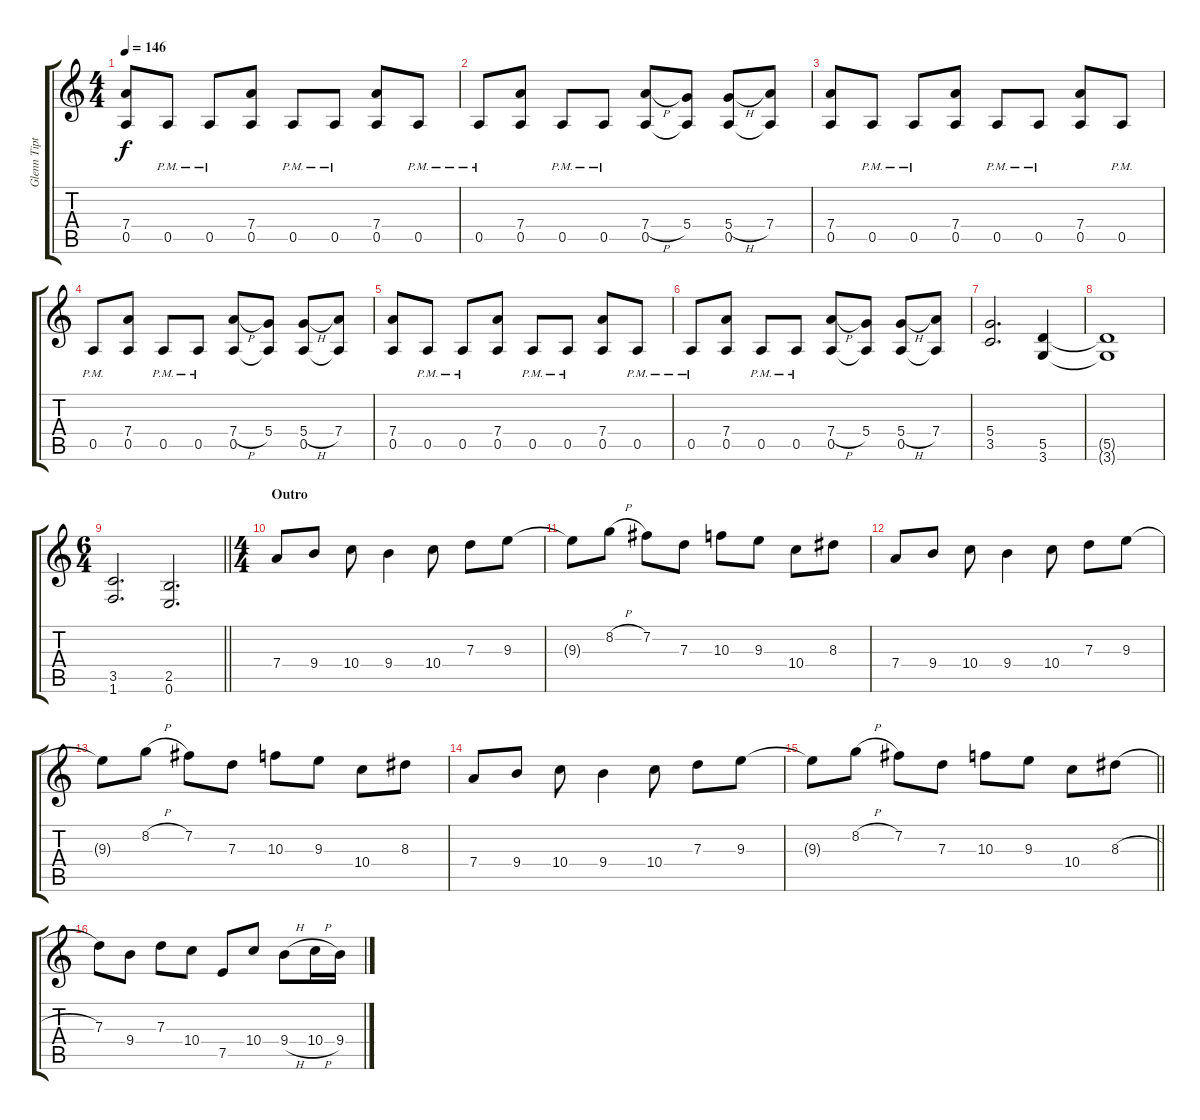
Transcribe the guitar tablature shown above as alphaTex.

\track ("Glenn Tipton" "Glenn Tipt") {instrument overdrivenguitar}
\staff {score tabs}
\tuning (E4 B3 G3 D3 A2 E2) {hide}
\ts (4 4)
\tempo 146
\clef g2
\ks c
(7.4 0.5).8{dy f} 0.5{pm}.8 0.5{pm}.8 (7.4 0.5).8 0.5{pm}.8 0.5{pm}.8 (7.4 0.5).8 0.5{pm}.8 |
0.5{pm}.8 (7.4 0.5).8 0.5{pm}.8 0.5{pm}.8 (7.4{h} 0.5).8 (5.4 0.5{t}).8 (5.4{h} 0.5).8 (7.4 0.5{t}).8 |
(7.4 0.5).8 0.5{pm}.8 0.5{pm}.8 (7.4 0.5).8 0.5{pm}.8 0.5{pm}.8 (7.4 0.5).8 0.5{pm}.8 |
0.5{pm}.8 (7.4 0.5).8 0.5{pm}.8 0.5{pm}.8 (7.4{h} 0.5).8 (5.4 0.5{t}).8 (5.4{h} 0.5).8 (7.4 0.5{t}).8 |
(7.4 0.5).8 0.5{pm}.8 0.5{pm}.8 (7.4 0.5).8 0.5{pm}.8 0.5{pm}.8 (7.4 0.5).8 0.5{pm}.8 |
0.5{pm}.8 (7.4 0.5).8 0.5{pm}.8 0.5{pm}.8 (7.4{h} 0.5).8 (5.4 0.5{t}).8 (5.4{h} 0.5).8 (7.4 0.5{t}).8 |
(5.4 3.5).2{d} (5.5 3.6).4 |
(5.5{t} 3.6{t}).1 |
\ts (6 4)
\barLineRight lightlight
(3.5 1.6).2{d} (2.5 0.6).2{d} |
\ts (4 4)
\section ("" "Outro")
7.4.8 9.4.8 10.4.8 9.4.4 10.4.8 7.3.8 9.3.8 |
9.3{t}.8 8.2{h}.8 7.2.8 7.3.8 10.3.8 9.3.8 10.4.8 8.3.8 |
7.4.8 9.4.8 10.4.8 9.4.4 10.4.8 7.3.8 9.3.8 |
9.3{t}.8 8.2{h}.8 7.2.8 7.3.8 10.3.8 9.3.8 10.4.8 8.3.8 |
7.4.8 9.4.8 10.4.8 9.4.4 10.4.8 7.3.8 9.3.8 |
\barLineRight lightlight
9.3{t}.8 8.2{h}.8 7.2.8 7.3.8 10.3.8 9.3.8 10.4.8 8.3{h}.8 |
7.3.8 9.4.8 7.3.8 10.4.8 7.5.8 10.4.8 9.4{h}.8 10.4{h}.16 9.4.16
